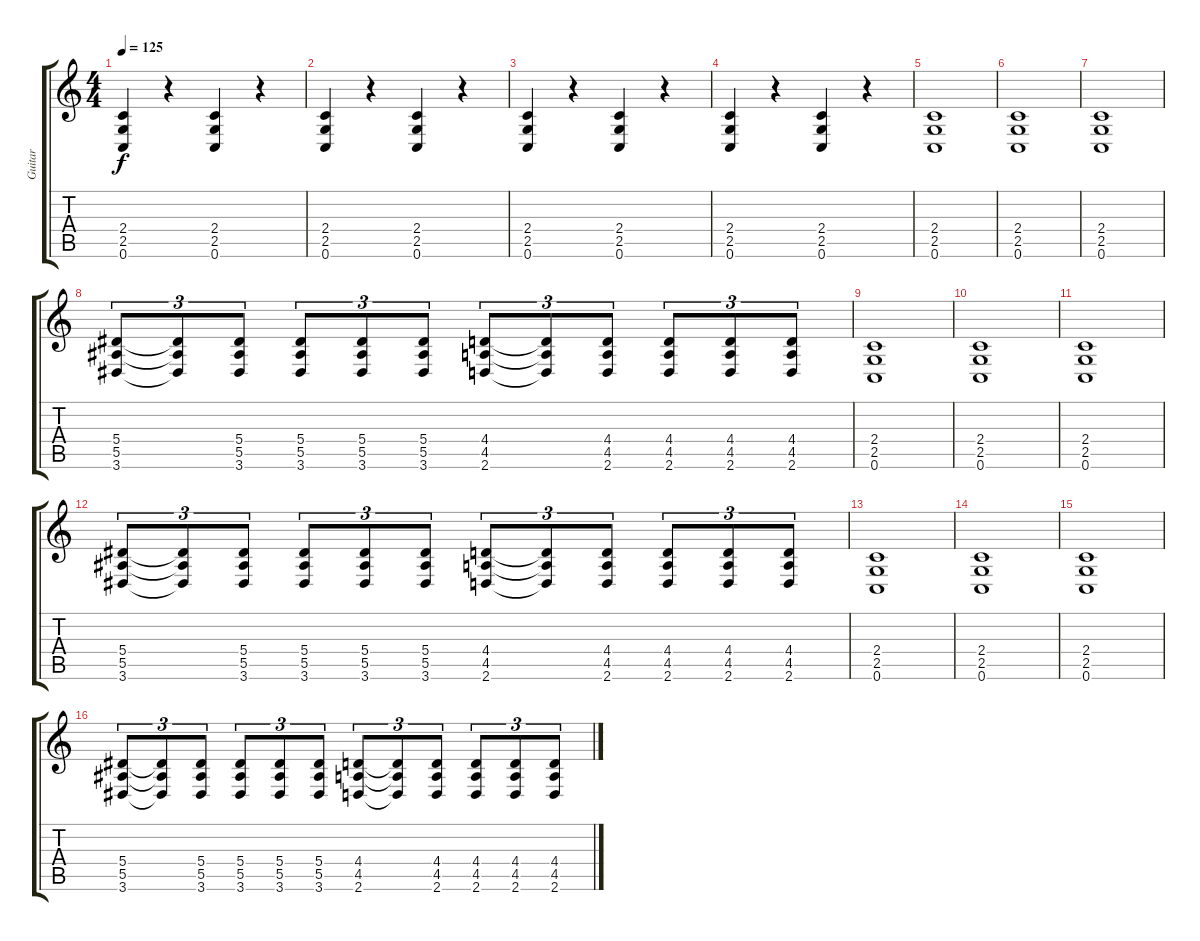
\track ("Guitar" "Guitar") {instrument distortionguitar}
\staff {score tabs}
\tuning (C4 G3 Eb3 Bb2 F2 C2) {hide}
\ts (4 4)
\tempo 125
\clef g2
\ks c
(2.4 2.5 0.6).4{dy f} r.4 (2.4 2.5 0.6).4 r.4 |
(2.4 2.5 0.6).4 r.4 (2.4 2.5 0.6).4 r.4 |
(2.4 2.5 0.6).4 r.4 (2.4 2.5 0.6).4 r.4 |
(2.4 2.5 0.6).4 r.4 (2.4 2.5 0.6).4 r.4 |
(2.4 2.5 0.6).1 |
(2.4 2.5 0.6).1 |
(2.4 2.5 0.6).1 |
(5.4 5.5 3.6).8{tu (3 2)} (5.4{t} 5.5{t} 3.6{t}).8{tu (3 2)} (5.4 5.5 3.6).8{tu (3 2)} (5.4 5.5 3.6).8{tu (3 2)} (5.4 5.5 3.6).8{tu (3 2)} (5.4 5.5 3.6).8{tu (3 2)} (4.4 4.5 2.6).8{tu (3 2)} (4.4{t} 4.5{t} 2.6{t}).8{tu (3 2)} (4.4 4.5 2.6).8{tu (3 2)} (4.4 4.5 2.6).8{tu (3 2)} (4.4 4.5 2.6).8{tu (3 2)} (4.4 4.5 2.6).8{tu (3 2)} |
(2.4 2.5 0.6).1 |
(2.4 2.5 0.6).1 |
(2.4 2.5 0.6).1 |
(5.4 5.5 3.6).8{tu (3 2)} (5.4{t} 5.5{t} 3.6{t}).8{tu (3 2)} (5.4 5.5 3.6).8{tu (3 2)} (5.4 5.5 3.6).8{tu (3 2)} (5.4 5.5 3.6).8{tu (3 2)} (5.4 5.5 3.6).8{tu (3 2)} (4.4 4.5 2.6).8{tu (3 2)} (4.4{t} 4.5{t} 2.6{t}).8{tu (3 2)} (4.4 4.5 2.6).8{tu (3 2)} (4.4 4.5 2.6).8{tu (3 2)} (4.4 4.5 2.6).8{tu (3 2)} (4.4 4.5 2.6).8{tu (3 2)} |
(2.4 2.5 0.6).1 |
(2.4 2.5 0.6).1 |
(2.4 2.5 0.6).1 |
(5.4 5.5 3.6).8{tu (3 2)} (5.4{t} 5.5{t} 3.6{t}).8{tu (3 2)} (5.4 5.5 3.6).8{tu (3 2)} (5.4 5.5 3.6).8{tu (3 2)} (5.4 5.5 3.6).8{tu (3 2)} (5.4 5.5 3.6).8{tu (3 2)} (4.4 4.5 2.6).8{tu (3 2)} (4.4{t} 4.5{t} 2.6{t}).8{tu (3 2)} (4.4 4.5 2.6).8{tu (3 2)} (4.4 4.5 2.6).8{tu (3 2)} (4.4 4.5 2.6).8{tu (3 2)} (4.4 4.5 2.6).8{tu (3 2)}
